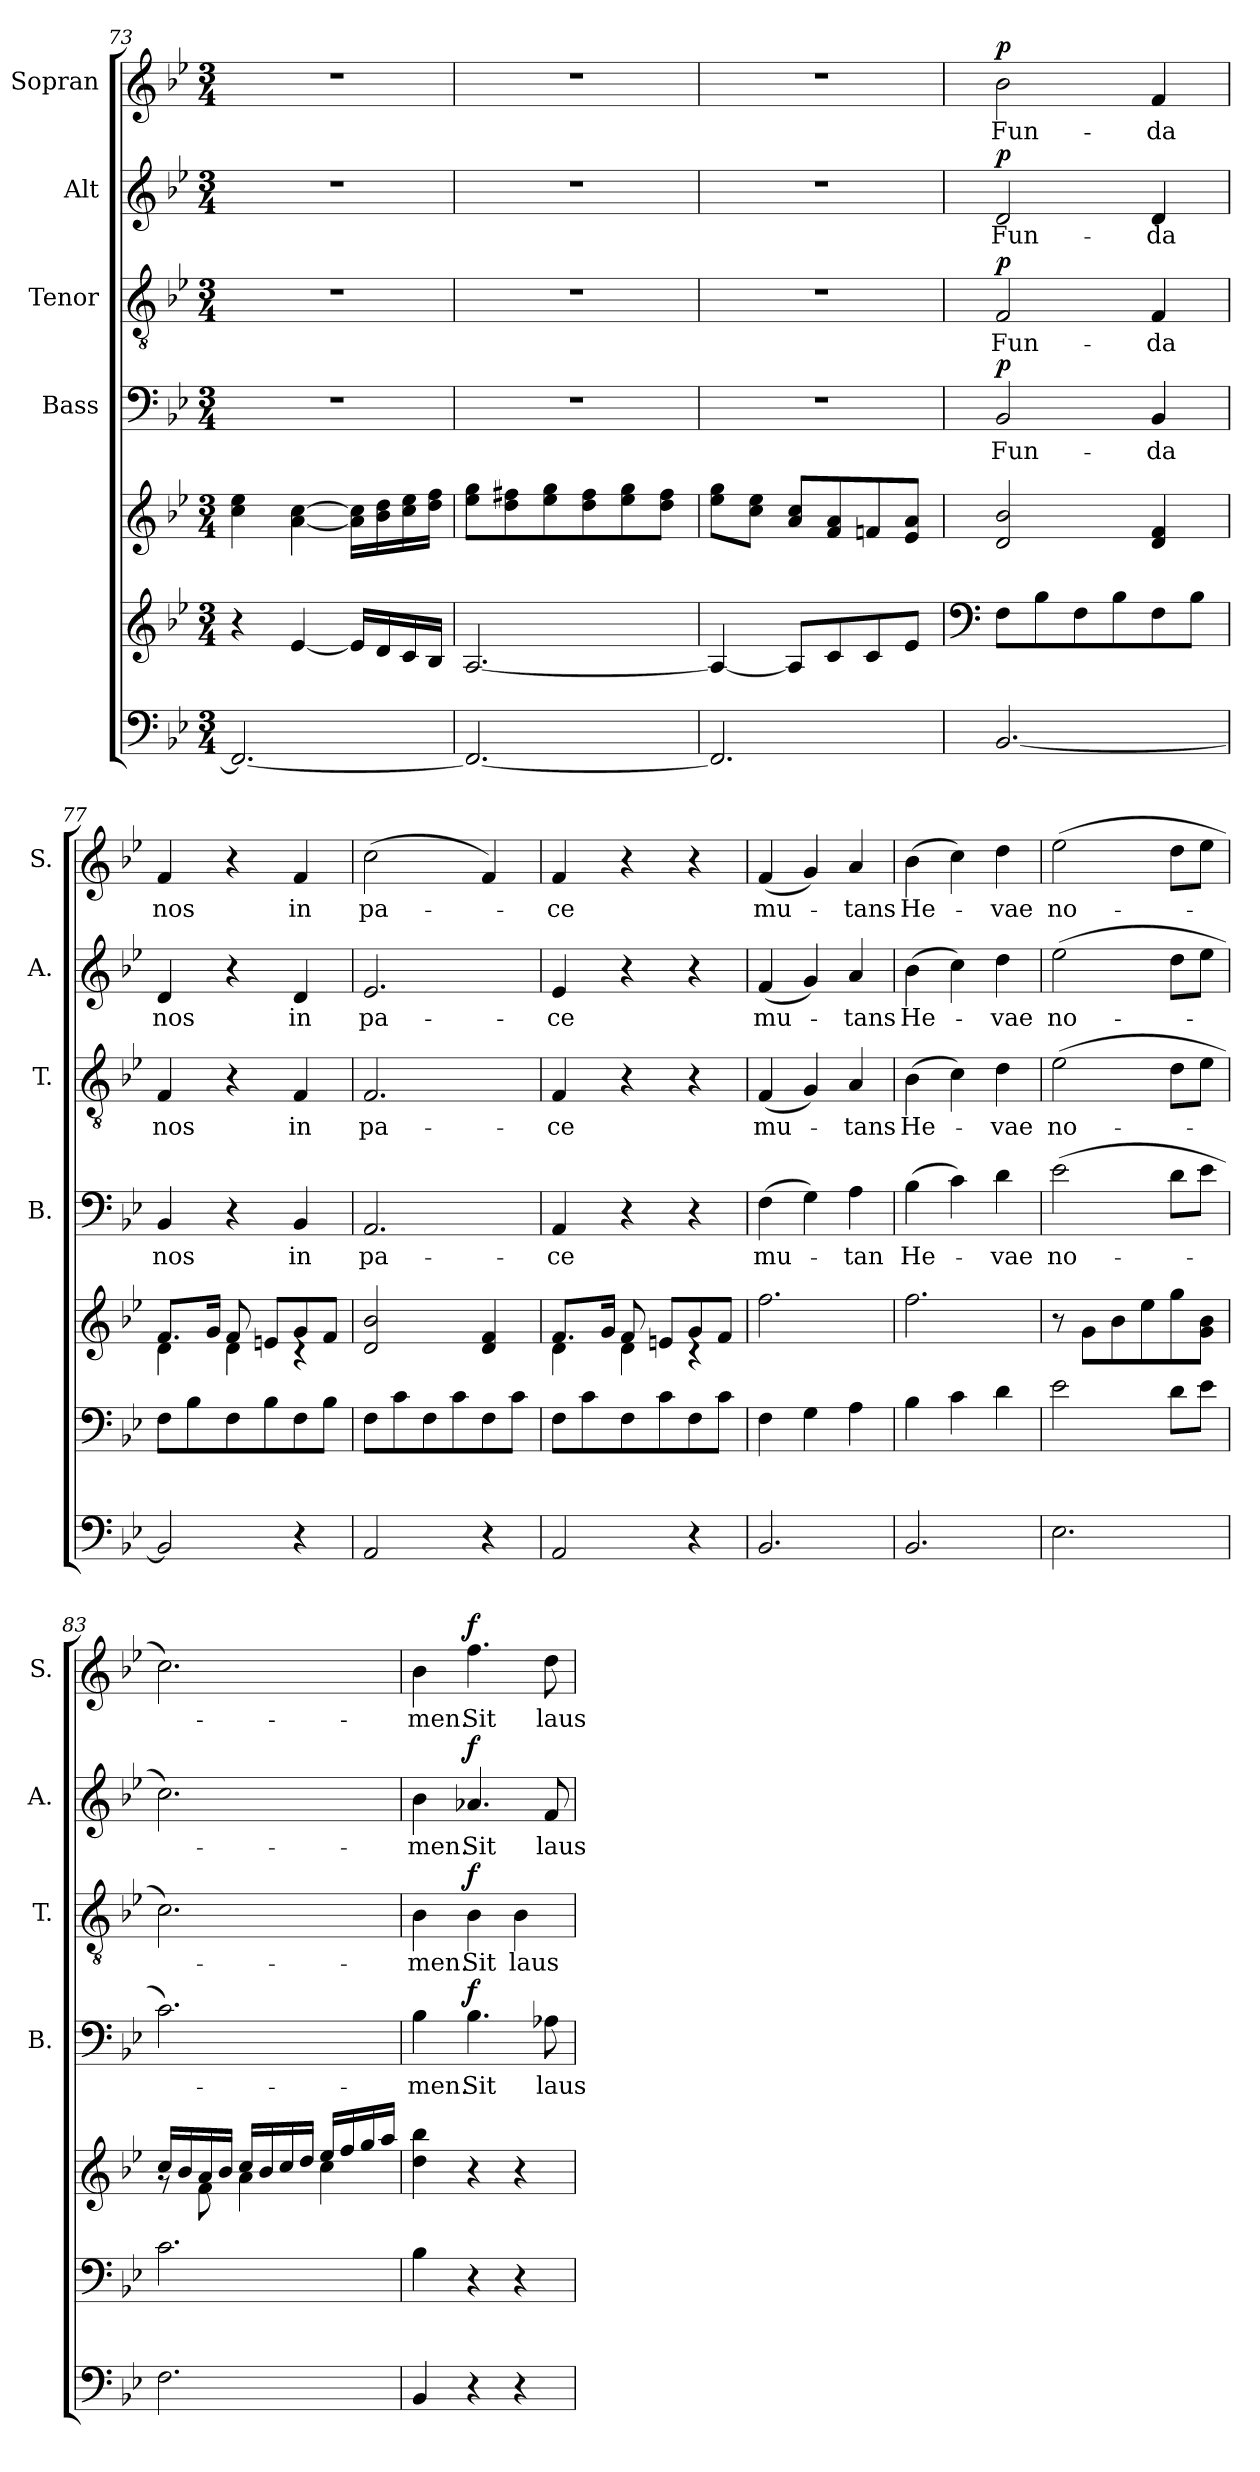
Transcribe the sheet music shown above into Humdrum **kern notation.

**kern	**kern	**kern	**kern	**text	**dynam	**kern	**text	**dynam	**kern	**text	**dynam	**kern	**text	**dynam
*part6	*part5	*part5	*part4	*part4	*part4	*part3	*part3	*part3	*part2	*part2	*part2	*part1	*part1	*part1
*staff7	*staff6	*staff5	*staff4	*staff4	*staff4	*staff3	*staff3	*staff3	*staff2	*staff2	*staff2	*staff1	*staff1	*staff1
*	*	*	*I"Bass	*	*	*I"Tenor	*	*	*I"Alt	*	*	*I"Sopran	*	*
*	*	*	*I'B.	*	*	*I'T.	*	*	*I'A.	*	*	*I'S.	*	*
*clefF4	*clefG2	*clefG2	*clefF4	*	*	*clefGv2	*	*	*clefG2	*	*	*clefG2	*	*
*k[b-e-]	*k[b-e-]	*k[b-e-]	*k[b-e-]	*	*	*k[b-e-]	*	*	*k[b-e-]	*	*	*k[b-e-]	*	*
*B-:	*B-:	*B-:	*B-:	*	*	*B-:	*	*	*B-:	*	*	*B-:	*	*
*M3/4	*M3/4	*M3/4	*M3/4	*	*	*M3/4	*	*	*M3/4	*	*	*M3/4	*	*
=73	=73	=73	=73	=73	=73	=73	=73	=73	=73	=73	=73	=73	=73	=73
2.FF/_	4r	4cc\ 4ee-\	2.r	.	.	2.r	.	.	2.r	.	.	2.r	.	.
.	[4e-/	[4a\ [4cc\	.	.	.	.	.	.	.	.	.	.	.	.
.	16e-/LL]	16a\] 16cc\]LL	.	.	.	.	.	.	.	.	.	.	.	.
.	16d/	16b-\ 16dd\	.	.	.	.	.	.	.	.	.	.	.	.
.	16c/	16cc\ 16ee-\	.	.	.	.	.	.	.	.	.	.	.	.
.	16B-/JJ	16dd\ 16ff\JJ	.	.	.	.	.	.	.	.	.	.	.	.
=74	=74	=74	=74	=74	=74	=74	=74	=74	=74	=74	=74	=74	=74	=74
2.FF/_	[2.A/	8ee-\ 8gg\L	2.r	.	.	2.r	.	.	2.r	.	.	2.r	.	.
.	.	8dd\ 8ff#X\	.	.	.	.	.	.	.	.	.	.	.	.
.	.	8ee-\ 8gg\	.	.	.	.	.	.	.	.	.	.	.	.
.	.	8dd\ 8ff#\	.	.	.	.	.	.	.	.	.	.	.	.
.	.	8ee-\ 8gg\	.	.	.	.	.	.	.	.	.	.	.	.
.	.	8dd\ 8ff#\J	.	.	.	.	.	.	.	.	.	.	.	.
!!LO:PB:g=z
=75	=75	=75	=75	=75	=75	=75	=75	=75	=75	=75	=75	=75	=75	=75
2.FF/]	4A/_	8ee-\ 8gg\L	2.r	.	.	2.r	.	.	2.r	.	.	2.r	.	.
.	.	8cc\ 8ee-\J	.	.	.	.	.	.	.	.	.	.	.	.
.	8A/L]	8a/ 8cc/L	.	.	.	.	.	.	.	.	.	.	.	.
.	8c/	8f/ 8a/	.	.	.	.	.	.	.	.	.	.	.	.
.	8c/	8fn/	.	.	.	.	.	.	.	.	.	.	.	.
.	8e-/J	8e-/ 8a/J	.	.	.	.	.	.	.	.	.	.	.	.
=76	=76	=76	=76	=76	=76	=76	=76	=76	=76	=76	=76	=76	=76	=76
*	*clefF4	*	*	*	*	*	*	*	*	*	*	*	*	*
!	!	!	!	!LO:LY:b	!LO:DY:a	!	!LO:LY:b	!LO:DY:a	!	!LO:LY:b	!LO:DY:a	!	!LO:LY:b	!LO:DY:a
[2.BB-/	8F\L	2d/ 2b-/	2BB-/	Fun-	p	2F/	Fun-	p	2d/	Fun-	p	2b-\	Fun-	p
.	8B-\	.	.	.	.	.	.	.	.	.	.	.	.	.
.	8F\	.	.	.	.	.	.	.	.	.	.	.	.	.
.	8B-\	.	.	.	.	.	.	.	.	.	.	.	.	.
!	!	!	!	!LO:LY:b	!	!	!LO:LY:b	!	!	!LO:LY:b	!	!	!LO:LY:b	!
.	8F\	4d/ 4f/	4BB-/	-da	.	4F/	-da	.	4d/	-da	.	4f/	-da	.
.	8B-\J	.	.	.	.	.	.	.	.	.	.	.	.	.
=77	=77	=77	=77	=77	=77	=77	=77	=77	=77	=77	=77	=77	=77	=77
*	*	*^	*	*	*	*	*	*	*	*	*	*	*	*
!	!	!	!	!	!LO:LY:b	!	!	!LO:LY:b	!	!	!LO:LY:b	!	!	!LO:LY:b	!
2BB-/]	8F\L	8.f/L	4d\	4BB-/	nos	.	4F/	nos	.	4d/	nos	.	4f/	nos	.
.	8B-\	.	.	.	.	.	.	.	.	.	.	.	.	.	.
.	.	16g/Jk	.	.	.	.	.	.	.	.	.	.	.	.	.
.	8F\	8f/	4d\	4r	.	.	4r	.	.	4r	.	.	4r	.	.
.	8B-\	8en/L	.	.	.	.	.	.	.	.	.	.	.	.	.
!	!	!	!	!	!LO:LY:b	!	!	!LO:LY:b	!	!	!LO:LY:b	!	!	!LO:LY:b	!
4r	8F\	8g/	4rB	4BB-/	in	.	4F/	in	.	4d/	in	.	4f/	in	.
.	8B-\J	8f/J	.	.	.	.	.	.	.	.	.	.	.	.	.
*	*	*v	*v	*	*	*	*	*	*	*	*	*	*	*	*
=78	=78	=78	=78	=78	=78	=78	=78	=78	=78	=78	=78	=78	=78	=78
!	!	!	!	!LO:LY:b	!	!	!LO:LY:b	!	!	!LO:LY:b	!	!	!LO:LY:b	!
2AA/	8F\L	2d/ 2b-/	2.AA/	pa-	.	2.F/	pa-	.	2.e-/	pa-	.	(>2cc\	pa-	.
.	8c\	.	.	.	.	.	.	.	.	.	.	.	.	.
.	8F\	.	.	.	.	.	.	.	.	.	.	.	.	.
.	8c\	.	.	.	.	.	.	.	.	.	.	.	.	.
4r	8F\	4d/ 4f/	.	.	.	.	.	.	.	.	.	4f/)	.	.
.	8c\J	.	.	.	.	.	.	.	.	.	.	.	.	.
=79	=79	=79	=79	=79	=79	=79	=79	=79	=79	=79	=79	=79	=79	=79
*	*	*^	*	*	*	*	*	*	*	*	*	*	*	*
!	!	!	!	!	!LO:LY:b	!	!	!LO:LY:b	!	!	!LO:LY:b	!	!	!LO:LY:b	!
2AA/	8F\L	8.f/L	4d\	4AA/	-ce	.	4F/	-ce	.	4e-/	-ce	.	4f/	-ce	.
.	8c\	.	.	.	.	.	.	.	.	.	.	.	.	.	.
.	.	16g/Jk	.	.	.	.	.	.	.	.	.	.	.	.	.
.	8F\	8f/	4d\	4r	.	.	4r	.	.	4r	.	.	4r	.	.
.	8c\	8en/L	.	.	.	.	.	.	.	.	.	.	.	.	.
4r	8F\	8g/	4rB	4r	.	.	4r	.	.	4r	.	.	4r	.	.
.	8c\J	8f/J	.	.	.	.	.	.	.	.	.	.	.	.	.
*	*	*v	*v	*	*	*	*	*	*	*	*	*	*	*	*
=80	=80	=80	=80	=80	=80	=80	=80	=80	=80	=80	=80	=80	=80	=80
!	!	!	!	!LO:LY:b	!	!	!LO:LY:b	!	!	!LO:LY:b	!	!	!LO:LY:b	!
2.BB-/	4F\	2.ff\	(>4F\	mu-	.	(<4F/	mu-	.	(<4f/	mu-	.	(<4f/	mu-	.
.	4G\	.	4G\)	.	.	4G/)	.	.	4g/)	.	.	4g/)	.	.
!	!	!	!	!LO:LY:b	!	!	!LO:LY:b	!	!	!LO:LY:b	!	!	!LO:LY:b	!
.	4A\	.	4A\	-tan	.	4A/	-tans	.	4a/	-tans	.	4a/	-tans	.
=81	=81	=81	=81	=81	=81	=81	=81	=81	=81	=81	=81	=81	=81	=81
!	!	!	!	!LO:LY:b	!	!	!LO:LY:b	!	!	!LO:LY:b	!	!	!LO:LY:b	!
2.BB-/	4B-\	2.ff\	(>4B-\	He-	.	(>4B-\	He-	.	(>4b-\	He-	.	(>4b-\	He-	.
.	4c\	.	4c\)	.	.	4c\)	.	.	4cc\)	.	.	4cc\)	.	.
!	!	!	!	!LO:LY:b	!	!	!LO:LY:b	!	!	!LO:LY:b	!	!	!LO:LY:b	!
.	4d\	.	4d\	-vae	.	4d\	-vae	.	4dd\	-vae	.	4dd\	-vae	.
!!LO:LB:g=z
=82	=82	=82	=82	=82	=82	=82	=82	=82	=82	=82	=82	=82	=82	=82
!	!	!	!	!LO:LY:b	!	!	!LO:LY:b	!	!	!LO:LY:b	!	!	!LO:LY:b	!
2.E-\	2e-\	8r	(>2e-\	no-	.	(>2e-\	no-	.	(>2ee-\	no-	.	(>2ee-\	no-	.
.	.	8g\L	.	.	.	.	.	.	.	.	.	.	.	.
.	.	8b-\	.	.	.	.	.	.	.	.	.	.	.	.
.	.	8ee-\	.	.	.	.	.	.	.	.	.	.	.	.
.	8d\L	8gg\	8d\L	.	.	8d\L	.	.	8dd\L	.	.	8dd\L	.	.
.	8e-\J	8g\ 8b-\J	8e-\J	.	.	8e-\J	.	.	8ee-\J	.	.	8ee-\J	.	.
=83	=83	=83	=83	=83	=83	=83	=83	=83	=83	=83	=83	=83	=83	=83
*	*	*^	*	*	*	*	*	*	*	*	*	*	*	*
2.F\	2.c\	16cc/LL	8rf	2.c\)	.	.	2.c\)	.	.	2.cc\)	.	.	2.cc\)	.	.
.	.	16b-/	.	.	.	.	.	.	.	.	.	.	.	.	.
.	.	16a/	8f\	.	.	.	.	.	.	.	.	.	.	.	.
.	.	16b-/JJ	.	.	.	.	.	.	.	.	.	.	.	.	.
.	.	16cc/LL	4a\	.	.	.	.	.	.	.	.	.	.	.	.
.	.	16b-/	.	.	.	.	.	.	.	.	.	.	.	.	.
.	.	16cc/	.	.	.	.	.	.	.	.	.	.	.	.	.
.	.	16dd/JJ	.	.	.	.	.	.	.	.	.	.	.	.	.
.	.	16ee-/LL	4cc\	.	.	.	.	.	.	.	.	.	.	.	.
.	.	16ff/	.	.	.	.	.	.	.	.	.	.	.	.	.
.	.	16gg/	.	.	.	.	.	.	.	.	.	.	.	.	.
.	.	16aa/JJ	.	.	.	.	.	.	.	.	.	.	.	.	.
*	*	*v	*v	*	*	*	*	*	*	*	*	*	*	*	*
=84	=84	=84	=84	=84	=84	=84	=84	=84	=84	=84	=84	=84	=84	=84
!	!	!	!	!LO:LY:b	!	!	!LO:LY:b	!	!	!LO:LY:b	!	!	!LO:LY:b	!
4BB-/	4B-\	4dd\ 4bb-\	4B-\	-men.	.	4B-\	-men.	.	4b-\	-men.	.	4b-\	-men.	.
!	!	!	!	!LO:LY:b	!LO:DY:a	!	!LO:LY:b	!LO:DY:a	!	!LO:LY:b	!LO:DY:a	!	!LO:LY:b	!LO:DY:a
4r	4r	4r	4.B-\	Sit	f	4B-\	Sit	f	4.a-X/	Sit	f	4.ff\	Sit	f
!	!	!	!	!	!	!	!LO:LY:b	!	!	!	!	!	!	!
4r	4r	4r	.	.	.	4B-\	laus	.	.	.	.	.	.	.
!	!	!	!	!LO:LY:b	!	!	!	!	!	!LO:LY:b	!	!	!LO:LY:b	!
.	.	.	8A-X\	laus	.	.	.	.	8f/	laus	.	8dd\	laus	.
=	=	=	=	=	=	=	=	=	=	=	=	=	=	=
*-	*-	*-	*-	*-	*-	*-	*-	*-	*-	*-	*-	*-	*-	*-
